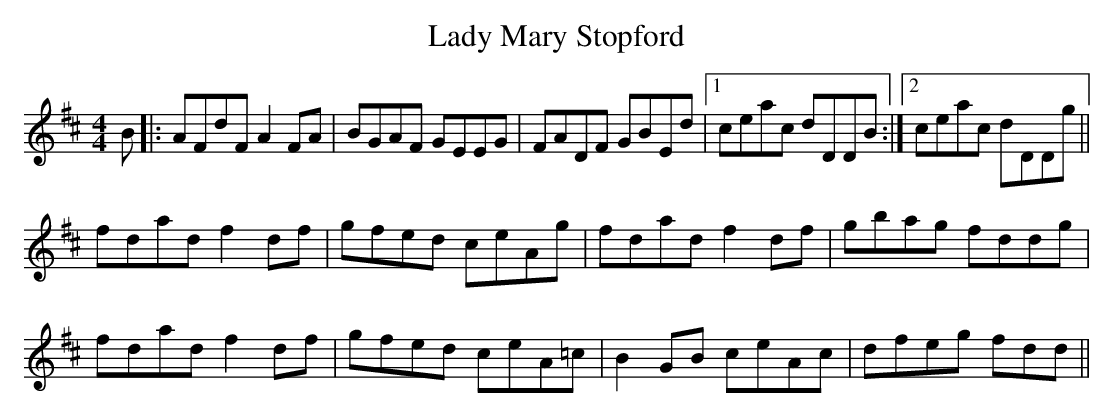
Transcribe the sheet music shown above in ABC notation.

X:1
T: Lady Mary Stopford
M: 4/4
L: 1/8
K: Dmaj
B|:AFdFA2FA|BGAF GEEG|FADF GBEd|1 ceac dDDB:|2 ceac dDDg||
fdadf2df|gfed ceAg|fdadf2df|gbag fddg|
fdadf2df|gfed ceA=c|B2GB ceAc|dfeg fdd||
